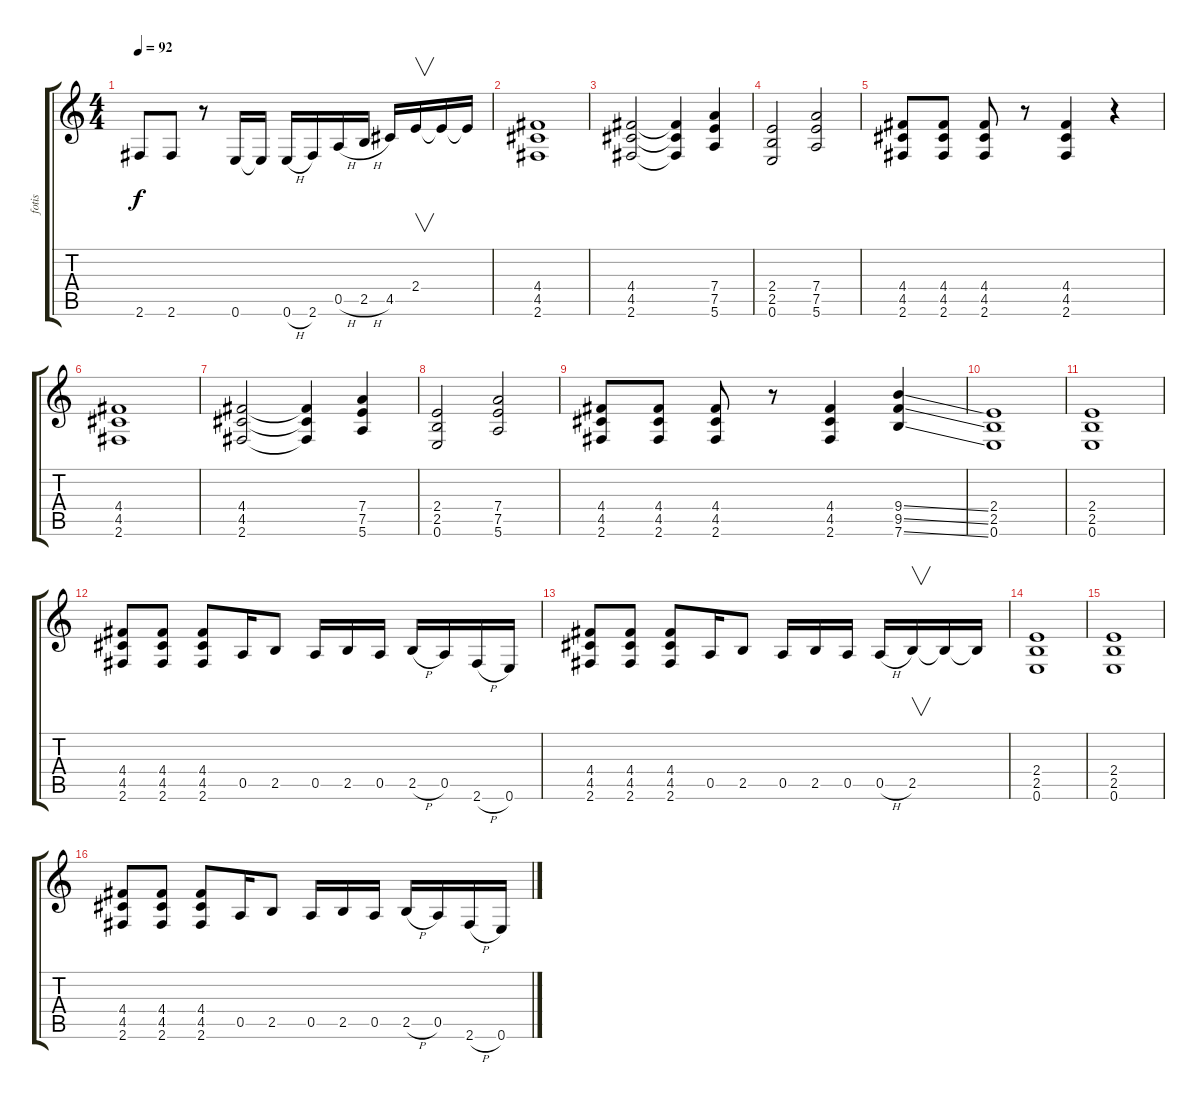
\track ("fotis" "fotis") {instrument acousticguitarnylon}
\staff {score tabs}
\tuning (E4 B3 G3 D3 A2 E2) {hide}
\ts (4 4)
\tempo 92
\clef g2
\ks c
2.6.8{dy f} 2.6.8 r.8 0.6.16 0.6{t}.16 0.6{h}.16 2.6.16 0.5{h}.16 2.5{h}.16 4.5.16 2.4.16{v} 2.4{t}.16 2.4{t}.16 |
(4.4 4.5 2.6).1{instrument overdrivenguitar} |
(4.4 4.5 2.6).2 (4.4{t} 4.5{t} 2.6{t}).4 (7.4 7.5 5.6).4 |
(2.4 2.5 0.6).2 (7.4 7.5 5.6).2 |
(4.4 4.5 2.6).8 (4.4 4.5 2.6).8 (4.4 4.5 2.6).8 r.8 (4.4 4.5 2.6).4 r.4 |
(4.4 4.5 2.6).1 |
(4.4 4.5 2.6).2 (4.4{t} 4.5{t} 2.6{t}).4 (7.4 7.5 5.6).4 |
(2.4 2.5 0.6).2 (7.4 7.5 5.6).2 |
(4.4 4.5 2.6).8 (4.4 4.5 2.6).8 (4.4 4.5 2.6).8 r.8 (4.4 4.5 2.6).4 (9.4{ss} 9.5{ss} 7.6{ss}).4 |
(2.4 2.5 0.6).1 |
(2.4 2.5 0.6).1 |
(4.4 4.5 2.6).8 (4.4 4.5 2.6).8 (4.4 4.5 2.6).8 0.5.16 2.5.8 0.5.16 2.5.16 0.5.16 2.5{h}.16 0.5.16 2.6{h}.16 0.6.16 |
(4.4 4.5 2.6).8 (4.4 4.5 2.6).8 (4.4 4.5 2.6).8 0.5.16 2.5.8 0.5.16 2.5.16 0.5.16 0.5{h}.16 2.5.16{v} 2.5{t}.16 2.5{t}.16 |
(2.4 2.5 0.6).1 |
(2.4 2.5 0.6).1 |
(4.4 4.5 2.6).8 (4.4 4.5 2.6).8 (4.4 4.5 2.6).8 0.5.16 2.5.8 0.5.16 2.5.16 0.5.16 2.5{h}.16 0.5.16 2.6{h}.16 0.6.16
